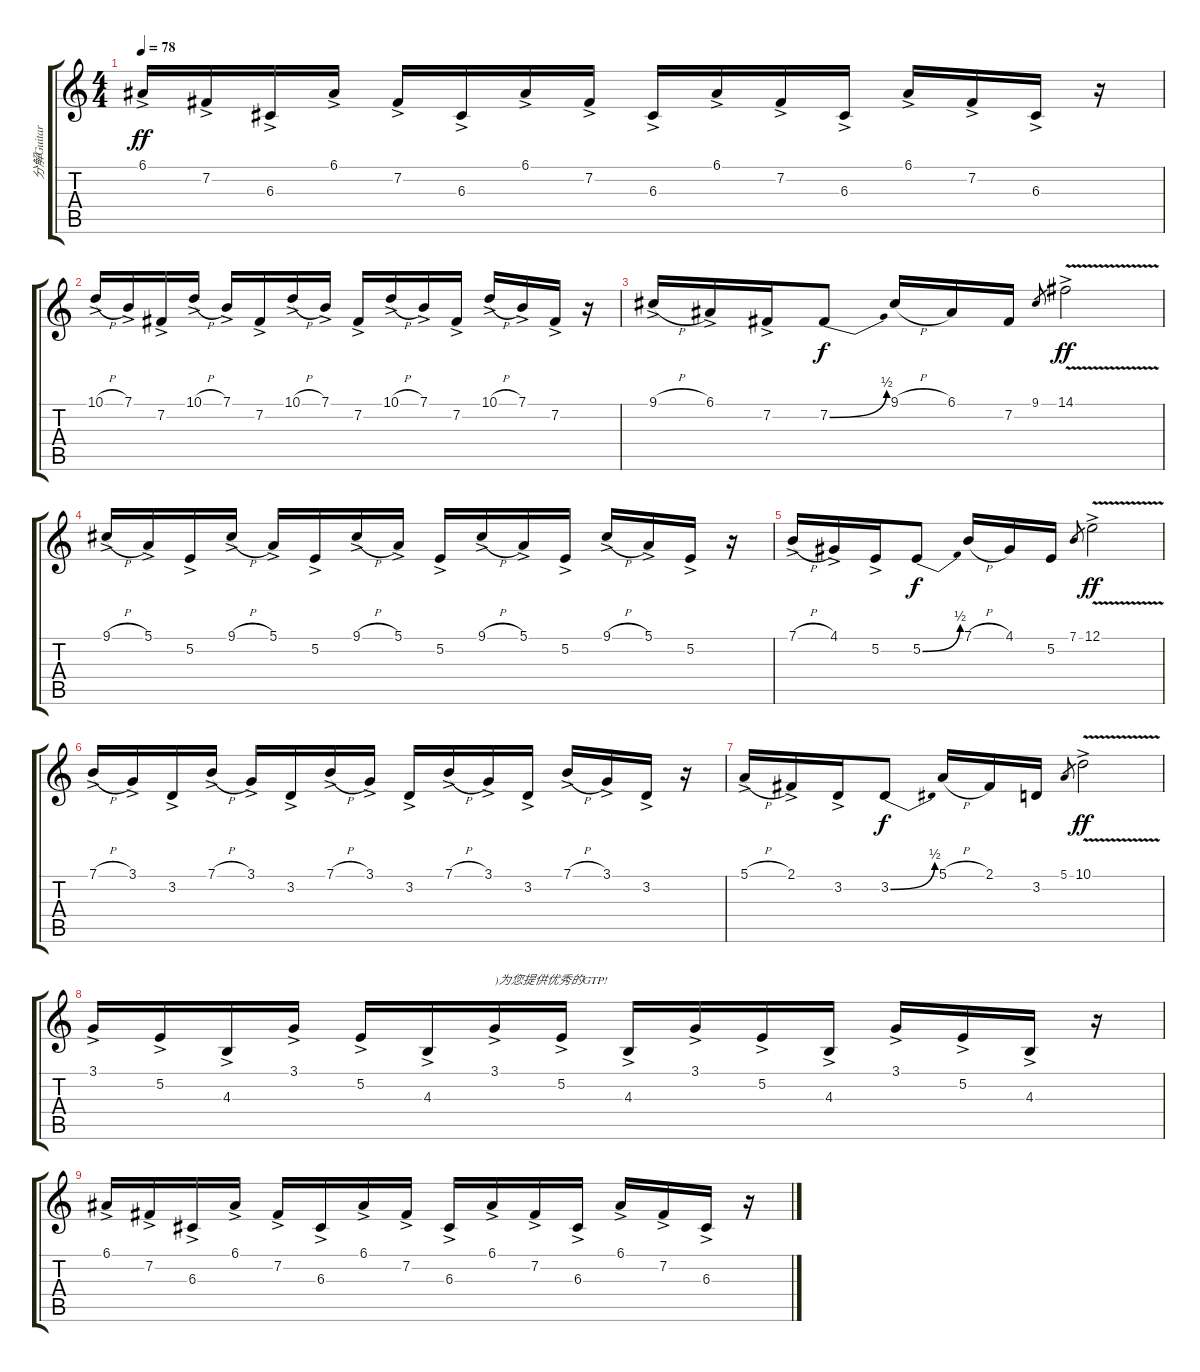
\track ("分解Guitar" "分解Guitar") {instrument synthbrass1}
\staff {score tabs}
\tuning (E4 B3 G3 D3 A2 E2) {hide}
\ts (4 4)
\tempo 78
\clef g2
\ks c
6.1{ac}.16{dy ff} 7.2{ac}.16 6.3{ac}.16 6.1{ac}.16 7.2{ac}.16 6.3{ac}.16 6.1{ac}.16 7.2{ac}.16 6.3{ac}.16 6.1{ac}.16 7.2{ac}.16 6.3{ac}.16 6.1{ac}.16 7.2{ac}.16 6.3{ac}.16 r.16 |
10.1{h ac}.16 7.1{ac}.16 7.2{ac}.16 10.1{h ac}.16 7.1{ac}.16 7.2{ac}.16 10.1{h ac}.16 7.1{ac}.16 7.2{ac}.16 10.1{h ac}.16 7.1{ac}.16 7.2{ac}.16 10.1{h ac}.16 7.1{ac}.16 7.2{ac}.16 r.16 |
9.1{h ac}.16 6.1{ac}.16 7.2{ac}.16 7.2{be (bend 0 0 60 2)}.8{dy f} 9.1{h}.16 6.1.16 7.2.16 9.1.8{gr} 14.1{v ac}.2{dy ff} |
9.1{h ac}.16 5.1{ac}.16 5.2{ac}.16 9.1{h ac}.16 5.1{ac}.16 5.2{ac}.16 9.1{h ac}.16 5.1{ac}.16 5.2{ac}.16 9.1{h ac}.16 5.1{ac}.16 5.2{ac}.16 9.1{h ac}.16 5.1{ac}.16 5.2{ac}.16 r.16 |
7.1{h ac}.16 4.1{ac}.16 5.2{ac}.16 5.2{be (bend 0 0 60 2)}.8{dy f} 7.1{h}.16 4.1.16 5.2.16 7.1.8{gr} 12.1{v ac}.2{dy ff} |
7.1{h ac}.16 3.1{ac}.16 3.2{ac}.16 7.1{h ac}.16 3.1{ac}.16 3.2{ac}.16 7.1{h ac}.16 3.1{ac}.16 3.2{ac}.16 7.1{h ac}.16 3.1{ac}.16 3.2{ac}.16 7.1{h ac}.16 3.1{ac}.16 3.2{ac}.16 r.16 |
5.1{h ac}.16 2.1{ac}.16 3.2{ac}.16 3.2{be (bend 0 0 60 2)}.8{dy f} 5.1{h}.16 2.1.16 3.2.16 5.1.8{gr} 10.1{v ac}.2{dy ff} |
3.1{ac}.16 5.2{ac}.16 4.3{ac}.16 3.1{ac}.16 5.2{ac}.16 4.3{ac}.16 3.1{ac}.16{txt ")为您提供优秀的GTP!"} 5.2{ac}.16 4.3{ac}.16 3.1{ac}.16 5.2{ac}.16 4.3{ac}.16 3.1{ac}.16 5.2{ac}.16 4.3{ac}.16 r.16 |
6.1{ac}.16 7.2{ac}.16 6.3{ac}.16 6.1{ac}.16 7.2{ac}.16 6.3{ac}.16 6.1{ac}.16 7.2{ac}.16 6.3{ac}.16 6.1{ac}.16 7.2{ac}.16 6.3{ac}.16 6.1{ac}.16 7.2{ac}.16 6.3{ac}.16 r.16
